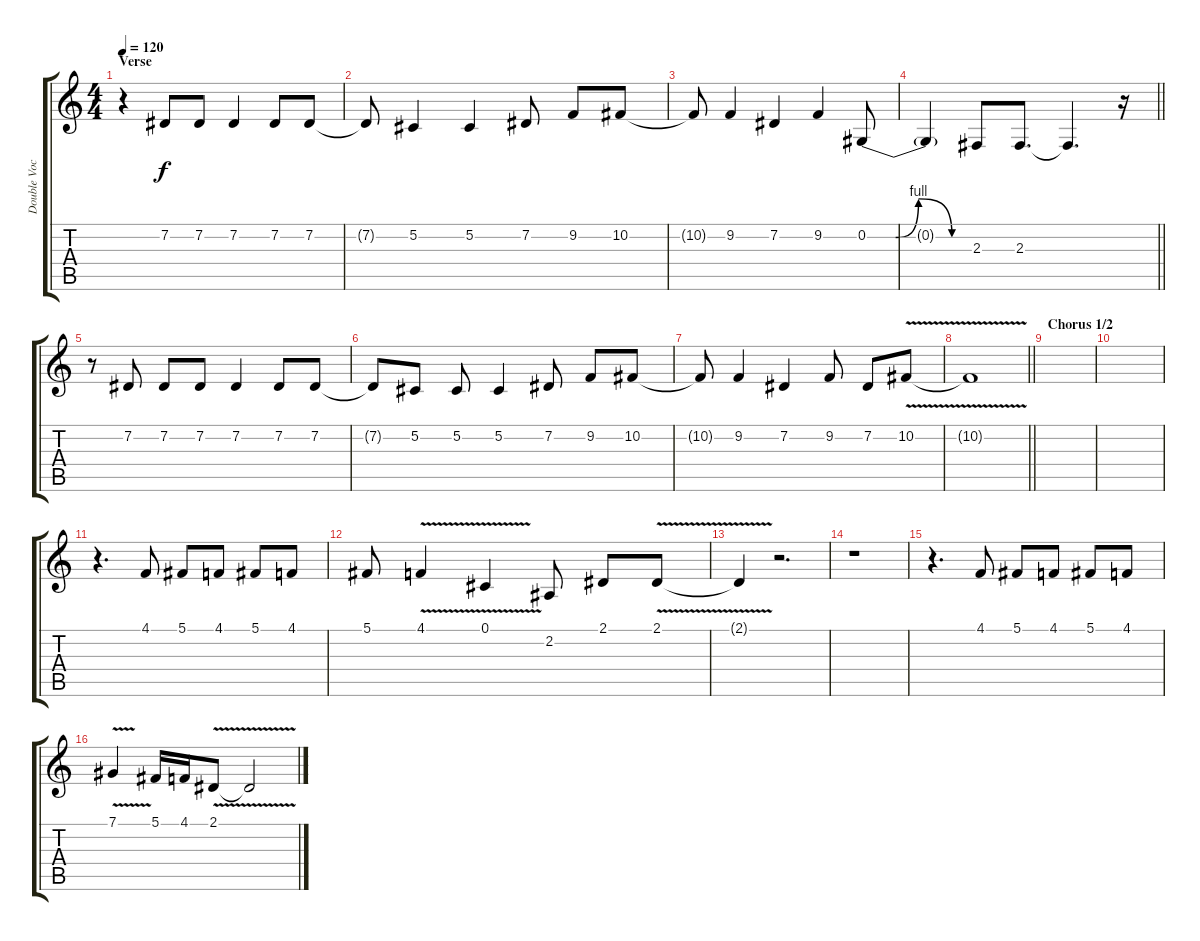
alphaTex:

\track ("Double Vocal" "Double Voc") {instrument choiraahs}
\staff {score tabs}
\tuning (Db4 Ab3 E3 B2 Gb2 B1) {hide}
\ts (4 4)
\section ("" "Verse")
\tempo 120
\clef g2
\ks c
r.4{dy f} 7.2.8 7.2.8 7.2.4 7.2.8 7.2.8 |
7.2{t}.8 5.2.4 5.2.4 7.2.8 9.2.8 10.2.8 |
10.2{t}.8 9.2.4 7.2.4 9.2.4 0.2{be (custom 0 0 16 0 29 4 48 0 60 0)}.8 |
\barLineRight lightlight
0.2{t}.4 2.3.8 2.3.8{d} 2.3{t}.4{d} r.16 |
r.8 7.2.8 7.2.8 7.2.8 7.2.4 7.2.8 7.2.8 |
7.2{t}.8 5.2.8 5.2.8 5.2.4 7.2.8 9.2.8 10.2.8 |
10.2{t}.8 9.2.4 7.2.4 9.2.8 7.2.8 10.2{v}.8 |
\barLineRight lightlight
10.2{t}.1 |
\section ("" "Chorus 1/2")
|
|
r.4{d} 4.1.8 5.1.8 4.1.8 5.1.8 4.1.8 |
5.1.8 4.1{v}.4 0.1{v}.4 2.2.8 2.1.8 2.1{v}.8 |
2.1{t}.4 r.2{d} |
r.1 |
r.4{d} 4.1.8 5.1.8 4.1.8 5.1.8 4.1.8 |
7.1{v}.4 5.1.16 4.1.16 2.1{v}.8 2.1{t}.2
